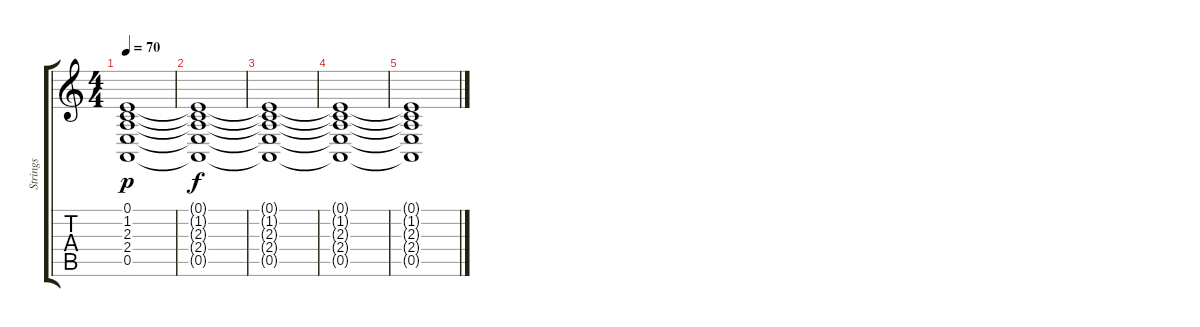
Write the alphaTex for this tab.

\track ("Strings" "Strings") {instrument stringensemble1}
\staff {score tabs}
\tuning (E4 B3 G3 D3 A2 E2) {hide}
\ts (4 4)
\tempo 70
\clef g2
\ks c
(0.1 1.2 2.3 2.4 0.5).1{dy p} |
(0.1{t} 1.2{t} 2.3{t} 2.4{t} 0.5{t}).1{dy f} |
(0.1{t} 1.2{t} 2.3{t} 2.4{t} 0.5{t}).1 |
(0.1{t} 1.2{t} 2.3{t} 2.4{t} 0.5{t}).1 |
(0.1{t} 1.2{t} 2.3{t} 2.4{t} 0.5{t}).1
